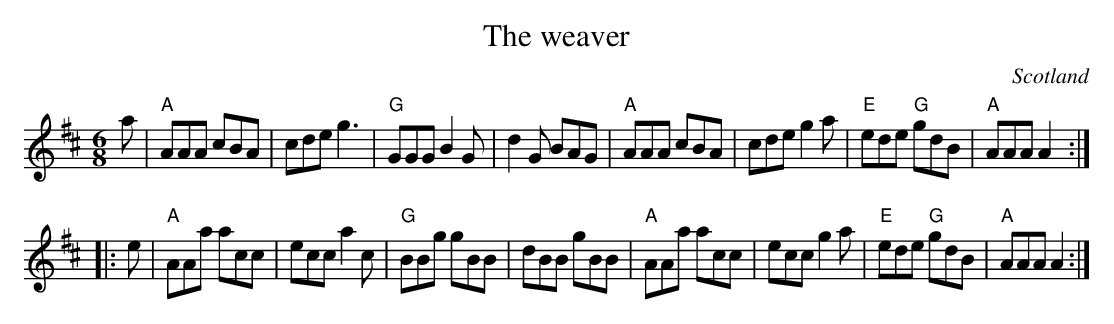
X:1
T:The weaver
O:Scotland
M:6/8
L:1/8
K:D
a|\
"A"AAA cBA|cde g3|"G"GGG B2G|d2G BAG|\
"A"AAA cBA|cde g2a|"E"ede "G"gdB|"A"AAA A2:|
|:e|\
"A"AAa acc|ecc a2c|"G"BBg gBB|dBB gBB|\
"A"AAa acc|ecc g2a|"E"ede "G"gdB|"A"AAA A2:|
